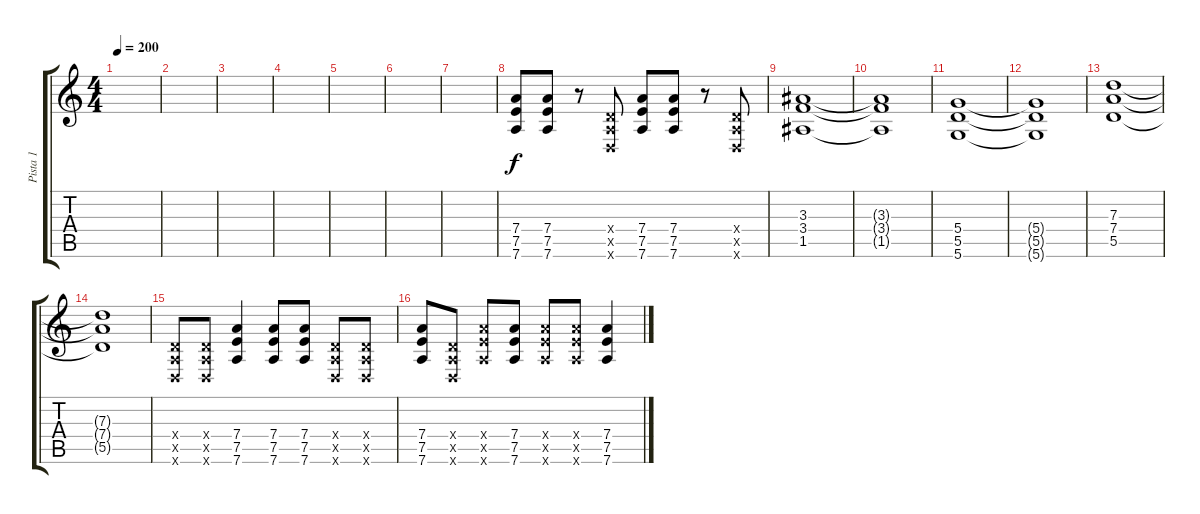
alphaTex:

\track ("Pista 1" "Pista 1") {instrument distortionguitar}
\staff {score tabs}
\tuning (E4 B3 G3 D3 A2 D2) {hide}
\ts (4 4)
\tempo 200
\clef g2
\ks c
|
|
|
|
|
|
|
(7.4 7.5 7.6).8 (7.4 7.5 7.6).8 r.8 (0.4{x} 0.5{x} 0.6{x}).8 (7.4 7.5 7.6).8 (7.4 7.5 7.6).8 r.8 (0.4{x} 0.5{x} 0.6{x}).8 |
(3.3 3.4 1.5).1 |
(3.3{t} 3.4{t} 1.5{t}).1 |
(5.4 5.5 5.6).1 |
(5.4{t} 5.5{t} 5.6{t}).1 |
(7.3 7.4 5.5).1 |
(7.3{t} 7.4{t} 5.5{t}).1 |
(0.4{x} 0.5{x} 0.6{x}).8 (0.4{x} 0.5{x} 0.6{x}).8 (7.4 7.5 7.6).4 (7.4 7.5 7.6).8 (7.4 7.5 7.6).8 (0.4{x} 0.5{x} 0.6{x}).8 (0.4{x} 0.5{x} 0.6{x}).8 |
(7.4 7.5 7.6).8 (0.4{x} 0.5{x} 0.6{x}).8 (7.4{x} 7.5{x} 7.6{x}).8 (7.4 7.5 7.6).8 (7.4{x} 7.5{x} 7.6{x}).8 (7.4{x} 7.5{x} 7.6{x}).8 (7.4 7.5 7.6).4
